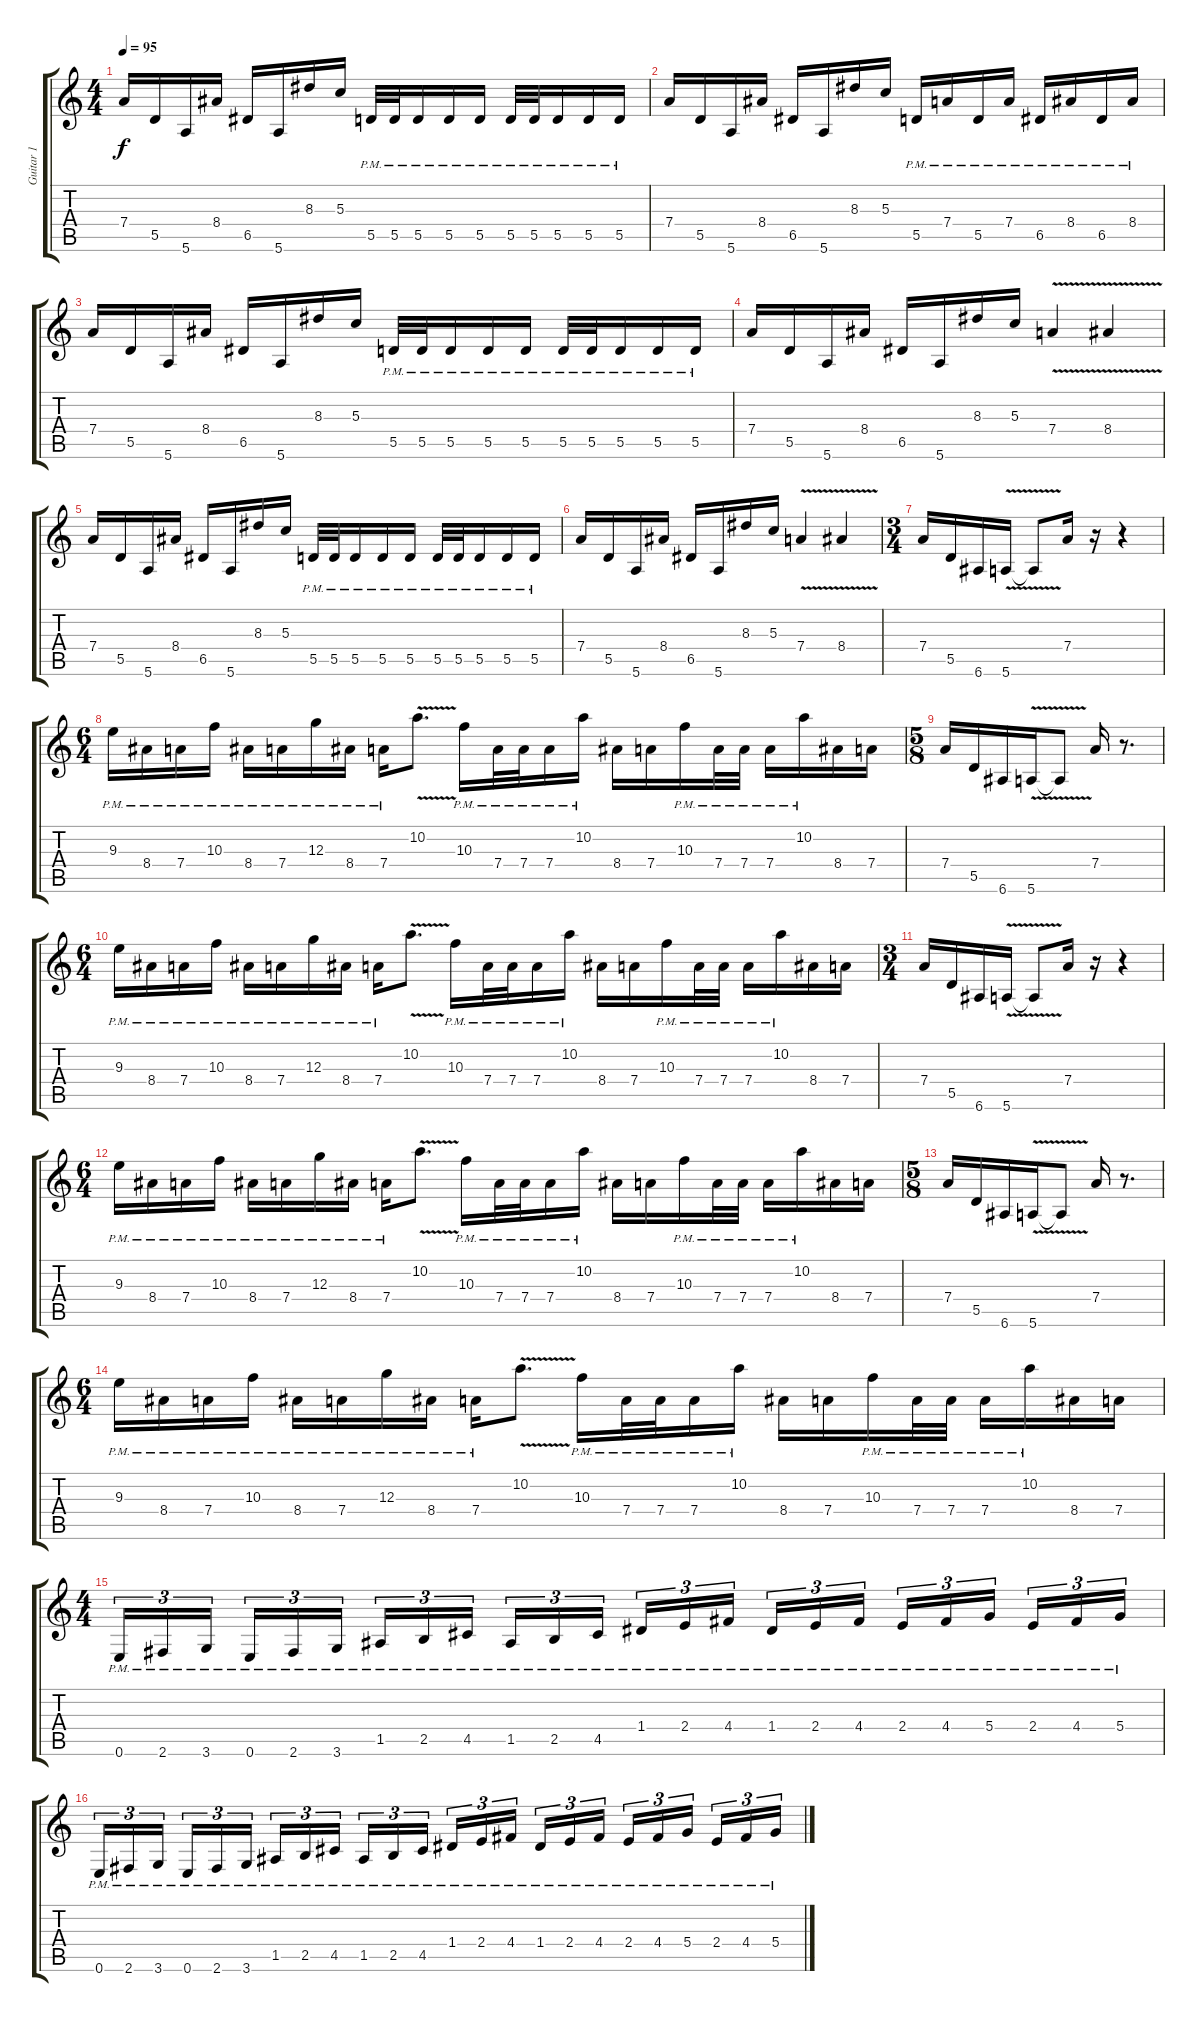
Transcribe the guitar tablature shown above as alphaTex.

\track ("Guitar 1" "Guitar 1") {instrument distortionguitar}
\staff {score tabs}
\tuning (E4 B3 G3 D3 A2 E2) {hide}
\ts (4 4)
\tempo 95
\clef g2
\ks c
7.4.16{dy f} 5.5.16 5.6.16 8.4.16 6.5.16 5.6.16 8.3.16 5.3.16 5.5{pm}.32 5.5{pm}.32 5.5{pm}.16 5.5{pm}.16 5.5{pm}.16 5.5{pm}.32 5.5{pm}.32 5.5{pm}.16 5.5{pm}.16 5.5{pm}.16 |
7.4.16 5.5.16 5.6.16 8.4.16 6.5.16 5.6.16 8.3.16 5.3.16 5.5{pm}.16 7.4{pm}.16 5.5{pm}.16 7.4{pm}.16 6.5{pm}.16 8.4{pm}.16 6.5{pm}.16 8.4{pm}.16 |
7.4.16 5.5.16 5.6.16 8.4.16 6.5.16 5.6.16 8.3.16 5.3.16 5.5{pm}.32 5.5{pm}.32 5.5{pm}.16 5.5{pm}.16 5.5{pm}.16 5.5{pm}.32 5.5{pm}.32 5.5{pm}.16 5.5{pm}.16 5.5{pm}.16 |
7.4.16 5.5.16 5.6.16 8.4.16 6.5.16 5.6.16 8.3.16 5.3.16 7.4{v}.4 8.4{v}.4 |
7.4.16 5.5.16 5.6.16 8.4.16 6.5.16 5.6.16 8.3.16 5.3.16 5.5{pm}.32 5.5{pm}.32 5.5{pm}.16 5.5{pm}.16 5.5{pm}.16 5.5{pm}.32 5.5{pm}.32 5.5{pm}.16 5.5{pm}.16 5.5{pm}.16 |
7.4.16 5.5.16 5.6.16 8.4.16 6.5.16 5.6.16 8.3.16 5.3.16 7.4{v}.4 8.4{v}.4 |
\ts (3 4)
7.4.16 5.5.16 6.6.16 5.6{v}.16 5.6{t}.8 7.4.16 r.16 r.4 |
\ts (6 4)
9.3{pm}.16 8.4{pm}.16 7.4{pm}.16 10.3{pm}.16 8.4{pm}.16 7.4{pm}.16 12.3{pm}.16 8.4{pm}.16 7.4{pm}.16 10.2{v}.8{d} 10.3{pm}.16 7.4{pm}.32 7.4{pm}.32 7.4{pm}.16 10.2{pm}.16 8.4.16 7.4.16 10.3{pm}.16 7.4{pm}.32 7.4{pm}.32 7.4{pm}.16 10.2{pm}.16 8.4.16 7.4.16 |
\ts (5 8)
7.4.16 5.5.16 6.6.16 5.6{v}.16 5.6{t}.8 7.4.16 r.8{d} |
\ts (6 4)
9.3{pm}.16 8.4{pm}.16 7.4{pm}.16 10.3{pm}.16 8.4{pm}.16 7.4{pm}.16 12.3{pm}.16 8.4{pm}.16 7.4{pm}.16 10.2{v}.8{d} 10.3{pm}.16 7.4{pm}.32 7.4{pm}.32 7.4{pm}.16 10.2{pm}.16 8.4.16 7.4.16 10.3{pm}.16 7.4{pm}.32 7.4{pm}.32 7.4{pm}.16 10.2{pm}.16 8.4.16 7.4.16 |
\ts (3 4)
7.4.16 5.5.16 6.6.16 5.6{v}.16 5.6{t}.8 7.4.16 r.16 r.4 |
\ts (6 4)
9.3{pm}.16 8.4{pm}.16 7.4{pm}.16 10.3{pm}.16 8.4{pm}.16 7.4{pm}.16 12.3{pm}.16 8.4{pm}.16 7.4{pm}.16 10.2{v}.8{d} 10.3{pm}.16 7.4{pm}.32 7.4{pm}.32 7.4{pm}.16 10.2{pm}.16 8.4.16 7.4.16 10.3{pm}.16 7.4{pm}.32 7.4{pm}.32 7.4{pm}.16 10.2{pm}.16 8.4.16 7.4.16 |
\ts (5 8)
7.4.16 5.5.16 6.6.16 5.6{v}.16 5.6{t}.8 7.4.16 r.8{d} |
\ts (6 4)
9.3{pm}.16 8.4{pm}.16 7.4{pm}.16 10.3{pm}.16 8.4{pm}.16 7.4{pm}.16 12.3{pm}.16 8.4{pm}.16 7.4{pm}.16 10.2{v}.8{d} 10.3{pm}.16 7.4{pm}.32 7.4{pm}.32 7.4{pm}.16 10.2{pm}.16 8.4.16 7.4.16 10.3{pm}.16 7.4{pm}.32 7.4{pm}.32 7.4{pm}.16 10.2{pm}.16 8.4.16 7.4.16 |
\ts (4 4)
0.6{pm}.16{tu (3 2)} 2.6{pm}.16{tu (3 2)} 3.6{pm}.16{tu (3 2) beam splitsecondary} 0.6{pm}.16{tu (3 2)} 2.6{pm}.16{tu (3 2)} 3.6{pm}.16{tu (3 2)} 1.5{pm}.16{tu (3 2)} 2.5{pm}.16{tu (3 2)} 4.5{pm}.16{tu (3 2) beam splitsecondary} 1.5{pm}.16{tu (3 2)} 2.5{pm}.16{tu (3 2)} 4.5{pm}.16{tu (3 2)} 1.4{pm}.16{tu (3 2)} 2.4{pm}.16{tu (3 2)} 4.4{pm}.16{tu (3 2) beam splitsecondary} 1.4{pm}.16{tu (3 2)} 2.4{pm}.16{tu (3 2)} 4.4{pm}.16{tu (3 2)} 2.4{pm}.16{tu (3 2)} 4.4{pm}.16{tu (3 2)} 5.4{pm}.16{tu (3 2) beam splitsecondary} 2.4{pm}.16{tu (3 2)} 4.4{pm}.16{tu (3 2)} 5.4{pm}.16{tu (3 2)} |
0.6{pm}.16{tu (3 2)} 2.6{pm}.16{tu (3 2)} 3.6{pm}.16{tu (3 2) beam splitsecondary} 0.6{pm}.16{tu (3 2)} 2.6{pm}.16{tu (3 2)} 3.6{pm}.16{tu (3 2)} 1.5{pm}.16{tu (3 2)} 2.5{pm}.16{tu (3 2)} 4.5{pm}.16{tu (3 2) beam splitsecondary} 1.5{pm}.16{tu (3 2)} 2.5{pm}.16{tu (3 2)} 4.5{pm}.16{tu (3 2)} 1.4{pm}.16{tu (3 2)} 2.4{pm}.16{tu (3 2)} 4.4{pm}.16{tu (3 2) beam splitsecondary} 1.4{pm}.16{tu (3 2)} 2.4{pm}.16{tu (3 2)} 4.4{pm}.16{tu (3 2)} 2.4{pm}.16{tu (3 2)} 4.4{pm}.16{tu (3 2)} 5.4{pm}.16{tu (3 2) beam splitsecondary} 2.4{pm}.16{tu (3 2)} 4.4{pm}.16{tu (3 2)} 5.4{pm}.16{tu (3 2)}
